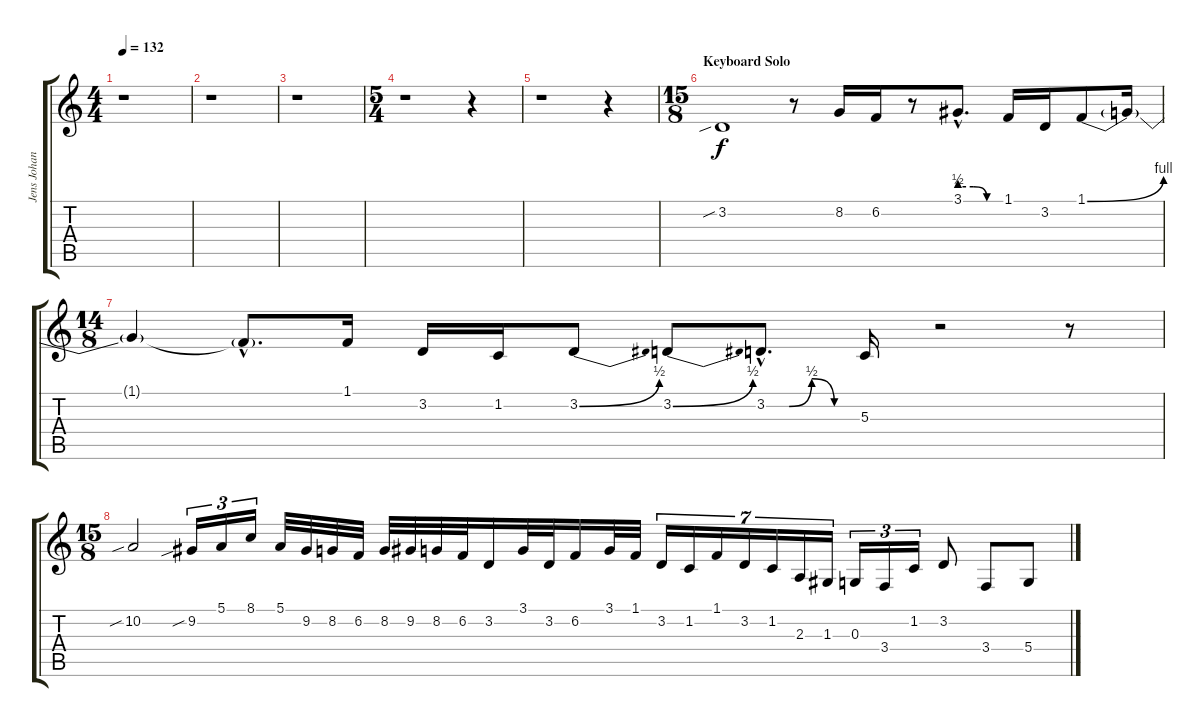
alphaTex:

\track ("Jens Johansson" "Jens Johan") {instrument lead2sawtooth}
\staff {score tabs}
\tuning (E4 B3 G3 D3 A2 E2) {hide}
\ts (4 4)
\tempo 132
\clef g2
\ks c
r.1{dy f} |
r.1 |
r.1 |
\ts (5 4)
r.1 r.4 |
r.1 r.4 |
\ts (15 8)
\section ("" "Keyboard Solo")
3.2{sib}.1 r.8 8.2.16 6.2.16 r.8 3.1{be (custom 0 2 20 2 40 0 60 0) hac}.8{d} 1.1.16 3.2.16 1.1{be (bend 0 0 60 4)}.8 1.1{t}.16 |
\ts (14 8)
1.1{t}.4 1.1{hac t}.8{d} 1.1.16 3.2.16 1.2.16 3.2{be (bend 0 0 60 2)}.8 3.2{be (bend 0 0 60 2)}.8 3.2{be (custom 0 0 15 0 30 2 45 0 60 0) hac}.8{d} 5.3.16 r.2 r.8 |
\ts (15 8)
10.2{sib}.2 9.2{sib}.16{tu (3 2)} 5.1.16{tu (3 2)} 8.1.16{tu (3 2)} 5.1.32 9.2.32 8.2.32 6.2.32 8.2.32 9.2.32 8.2.32 6.2.32 3.2.16 3.1.32 3.2.32 6.2.16 3.1.32 1.1.32 3.2.16{tu (7 4)} 1.2.16{tu (7 4)} 1.1.16{tu (7 4)} 3.2.16{tu (7 4)} 1.2.16{tu (7 4)} 2.3.16{tu (7 4)} 1.3.16{tu (7 4)} 0.3.16{tu (3 2)} 3.4.16{tu (3 2)} 1.2.16{tu (3 2)} 3.2.8 3.4.8 5.4.8
